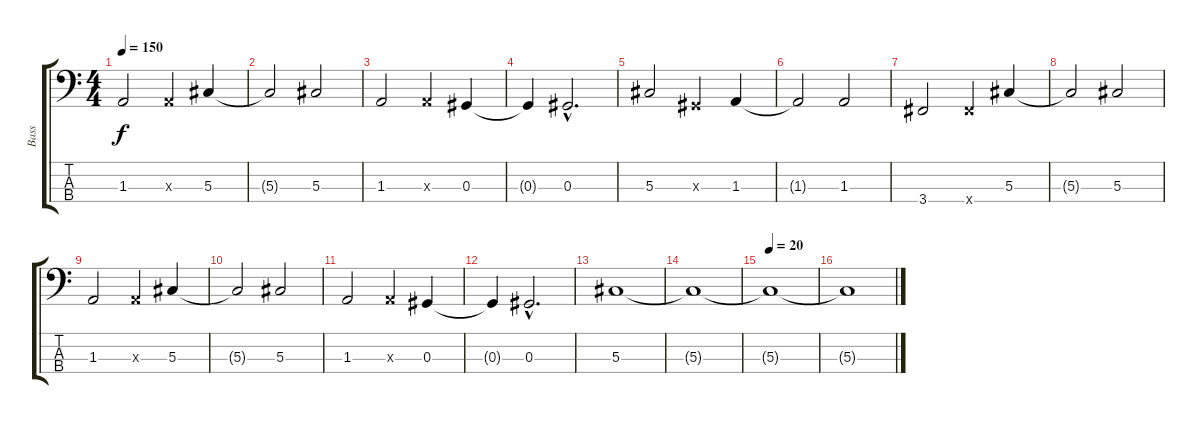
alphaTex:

\track ("Bass" "Bass") {instrument fretlessbass}
\staff {score tabs}
\tuning (Gb2 Db2 Ab1 Eb1) {hide}
\ts (4 4)
\tempo 150
\clef f4
\ks c
1.3.2{dy f} 1.3{x}.4 5.3.4 |
5.3{t}.2 5.3.2 |
1.3.2 1.3{x}.4 0.3.4 |
0.3{t}.4 0.3{hac}.2{d} |
5.3.2 0.3{x}.4 1.3.4 |
1.3{t}.2 1.3.2 |
3.4.2 3.4{x}.4 5.3.4 |
5.3{t}.2 5.3.2 |
1.3.2 1.3{x}.4 5.3.4 |
5.3{t}.2 5.3.2 |
1.3.2 1.3{x}.4 0.3.4 |
0.3{t}.4 0.3{hac}.2{d} |
5.3.1 |
5.3{t}.1 |
\tempo 20
5.3{t}.1 |
5.3{t}.1{volume 0}
